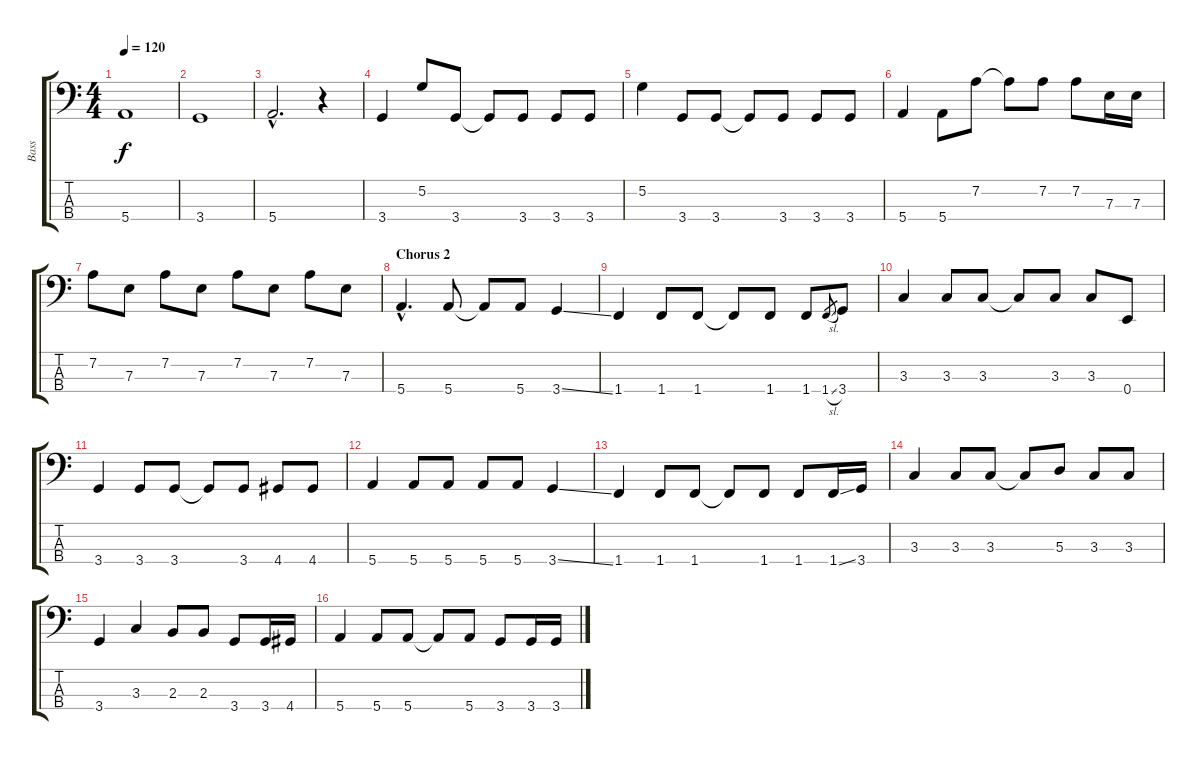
\track ("Bass" "Bass") {instrument electricbassfinger}
\staff {score tabs}
\tuning (G2 D2 A1 E1) {hide}
\ts (4 4)
\tempo 120
\clef f4
\ks c
5.4.1{dy f} |
3.4.1 |
5.4{hac}.2{d} r.4 |
3.4.4 5.2.8 3.4.8 3.4{t}.8 3.4.8 3.4.8 3.4.8 |
5.2.4 3.4.8 3.4.8 3.4{t}.8 3.4.8 3.4.8 3.4.8 |
5.4.4 5.4.8 7.2.8 7.2{t}.8 7.2.8 7.2.8 7.3.16 7.3.16 |
7.2.8 7.3.8 7.2.8 7.3.8 7.2.8 7.3.8 7.2.8 7.3.8 |
\section ("" "Chorus 2")
5.4{hac}.4{d} 5.4.8 5.4{t}.8 5.4.8 3.4{ss}.4 |
1.4.4 1.4.8 1.4.8 1.4{t}.8 1.4.8 1.4.8 1.4{sl}.8{gr} 3.4.8 |
3.3.4 3.3.8 3.3.8 3.3{t}.8 3.3.8 3.3.8 0.4.8 |
3.4.4 3.4.8 3.4.8 3.4{t}.8 3.4.8 4.4.8 4.4.8 |
5.4.4 5.4.8 5.4.8 5.4.8 5.4.8 3.4{ss}.4 |
1.4.4 1.4.8 1.4.8 1.4{t}.8 1.4.8 1.4.8 1.4{ss}.16 3.4.16 |
3.3.4 3.3.8 3.3.8 3.3{t}.8 5.3.8 3.3.8 3.3.8 |
3.4.4 3.3.4 2.3.8 2.3.8 3.4.8 3.4.16 4.4.16 |
5.4.4 5.4.8 5.4.8 5.4{t}.8 5.4.8 3.4.8 3.4.16 3.4.16
